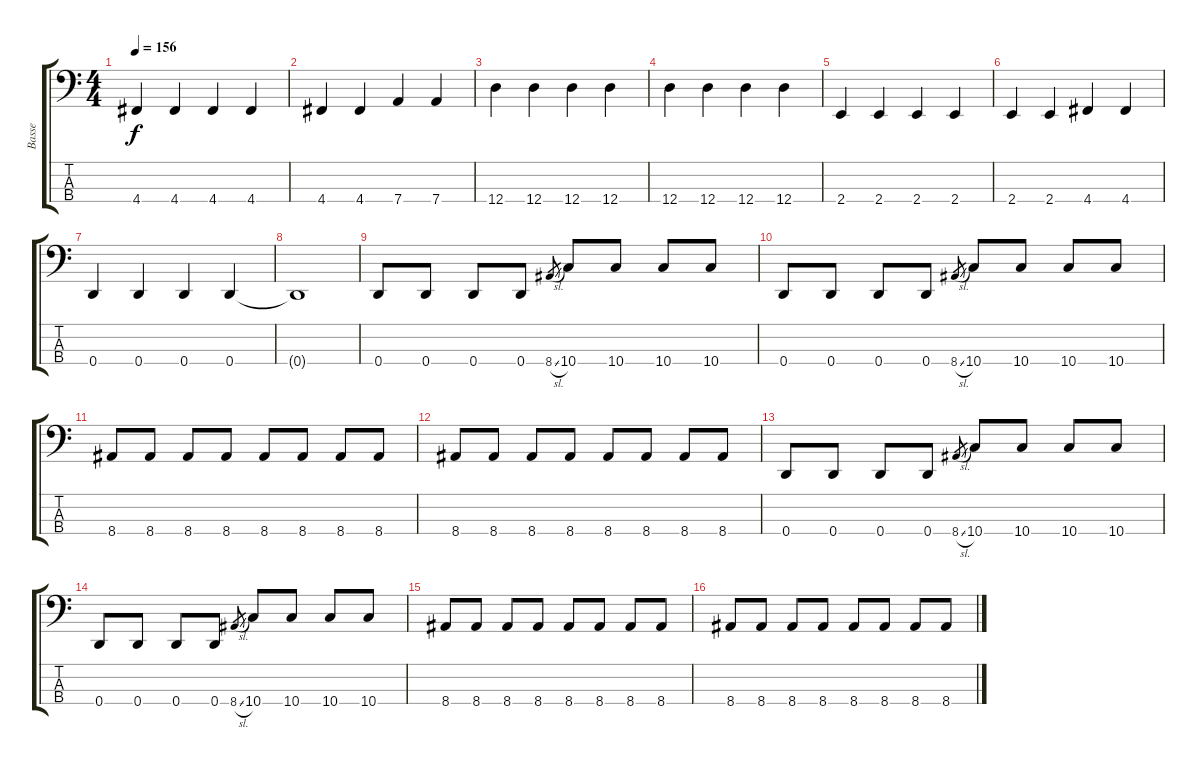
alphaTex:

\track ("Basse" "Basse") {instrument electricbasspick}
\staff {score tabs}
\tuning (G2 D2 A1 D1) {hide}
\ts (4 4)
\tempo 156
\clef f4
\ks c
4.4.4{dy f} 4.4.4 4.4.4 4.4.4 |
4.4.4 4.4.4 7.4.4 7.4.4 |
12.4.4 12.4.4 12.4.4 12.4.4 |
12.4.4 12.4.4 12.4.4 12.4.4 |
2.4.4 2.4.4 2.4.4 2.4.4 |
2.4.4 2.4.4 4.4.4 4.4.4 |
0.4.4 0.4.4 0.4.4 0.4.4 |
0.4{t}.1 |
0.4.8 0.4.8 0.4.8 0.4.8 8.4{sl}.8{gr} 10.4.8 10.4.8 10.4.8 10.4.8 |
0.4.8 0.4.8 0.4.8 0.4.8 8.4{sl}.8{gr} 10.4.8 10.4.8 10.4.8 10.4.8 |
8.4.8 8.4.8 8.4.8 8.4.8 8.4.8 8.4.8 8.4.8 8.4.8 |
8.4.8 8.4.8 8.4.8 8.4.8 8.4.8 8.4.8 8.4.8 8.4.8 |
0.4.8 0.4.8 0.4.8 0.4.8 8.4{sl}.8{gr} 10.4.8 10.4.8 10.4.8 10.4.8 |
0.4.8 0.4.8 0.4.8 0.4.8 8.4{sl}.8{gr} 10.4.8 10.4.8 10.4.8 10.4.8 |
8.4.8 8.4.8 8.4.8 8.4.8 8.4.8 8.4.8 8.4.8 8.4.8 |
8.4.8 8.4.8 8.4.8 8.4.8 8.4.8 8.4.8 8.4.8 8.4.8
